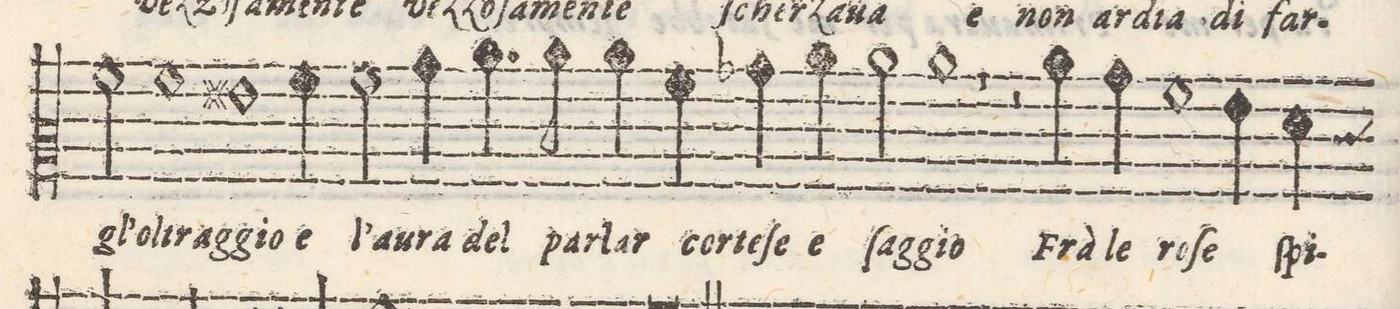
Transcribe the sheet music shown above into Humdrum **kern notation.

**kern	**text
*I"ALTO	*
*clefC2	*
*k[]	*
*met(C)	*
*M2/1	*
2a\	-gl`ol-
=27-	=27-
1a	-trag-
1g#X	-gio
=28-	=28-
4a\	e
2a\	l`au-
4b\	-ra
4.cc\	del
8cc\	par-
4cc\	-lar
4a\	cor-
=29-	=29-
4b-X\	-te-
4cc\	-ſe e
2cc\	ſag-
1cc	-gio
=30-	=30-
1r	.
2r	.
4cc\	Frà
4bny\	le
=31-	=31-
1a	ro-
4gny\	-ſe
4fny\	ſpi-
*-	*-
